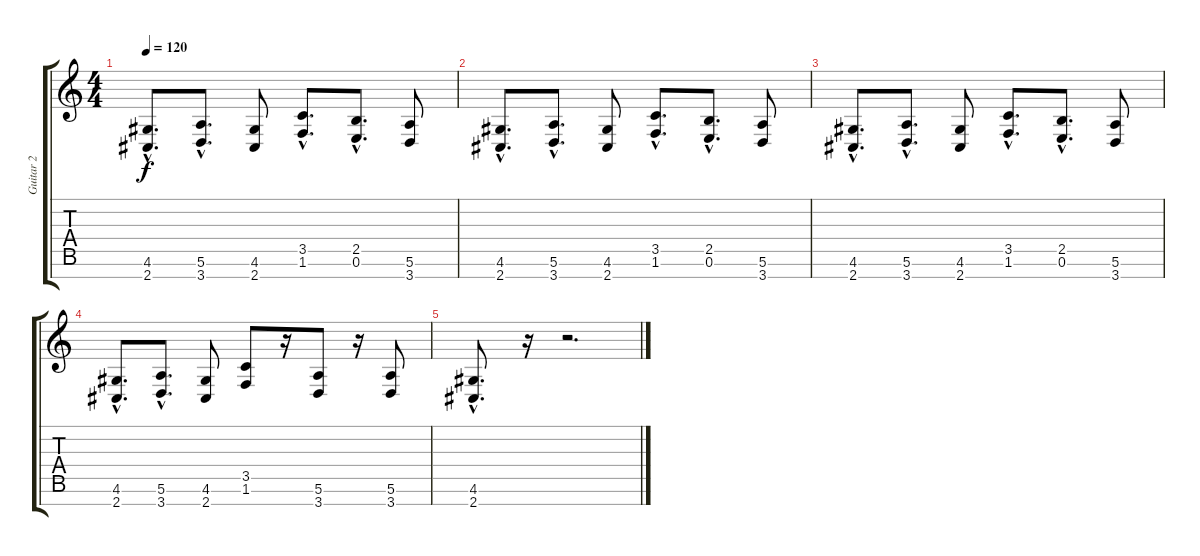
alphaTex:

\track ("Guitar 2" "Guitar 2") {instrument overdrivenguitar}
\staff {score tabs}
\tuning (E4 B3 G3 D3 A2 E2 B1) {hide}
\ts (4 4)
\tempo 120
\clef g2
\ks c
(4.6{hac} 2.7{hac}).8{d dy f} (5.6{hac} 3.7{hac}).8{d} (4.6 2.7).8 (3.5{hac} 1.6{hac}).8{d} (2.5{hac} 0.6{hac}).8{d} (5.6 3.7).8 |
(4.6{hac} 2.7{hac}).8{d} (5.6{hac} 3.7{hac}).8{d} (4.6 2.7).8 (3.5{hac} 1.6{hac}).8{d} (2.5{hac} 0.6{hac}).8{d} (5.6 3.7).8 |
(4.6{hac} 2.7{hac}).8{d} (5.6{hac} 3.7{hac}).8{d} (4.6 2.7).8 (3.5{hac} 1.6{hac}).8{d} (2.5{hac} 0.6{hac}).8{d} (5.6 3.7).8 |
(4.6{hac} 2.7{hac}).8{d} (5.6{hac} 3.7{hac}).8{d} (4.6 2.7).8 (3.5 1.6).8 r.16 (5.6 3.7).8 r.16 (5.6 3.7).8 |
(4.6{hac} 2.7{hac}).8{d} r.16 r.2{d}
